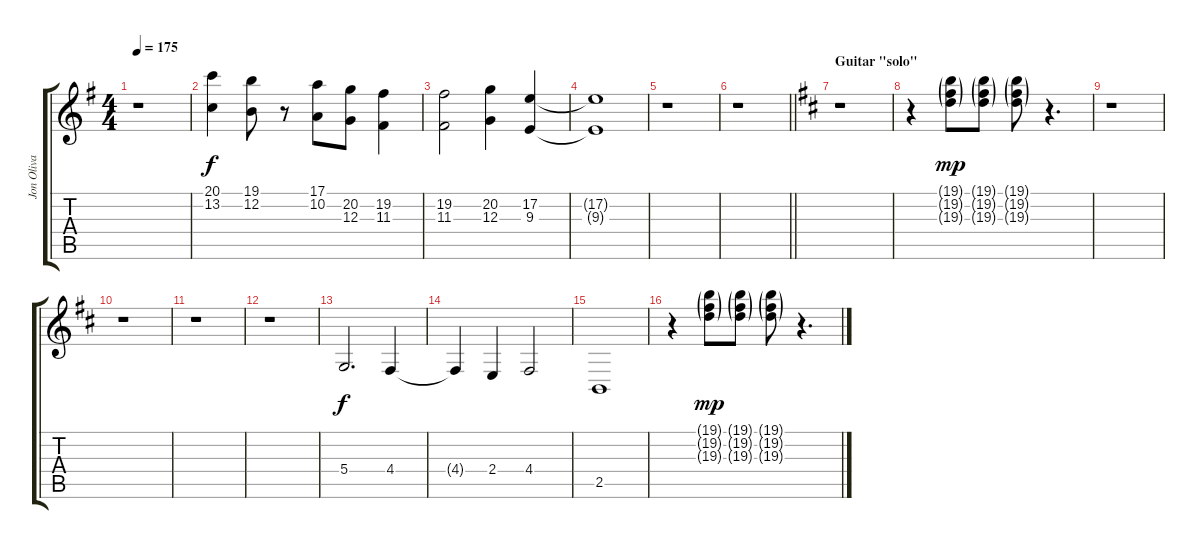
\track ("Jon Oliva kb2" "Jon Oliva ") {instrument stringensemble1}
\staff {score tabs}
\tuning (E4 B3 G3 D3 A2 E2) {hide}
\ts (4 4)
\tempo 175
\clef g2
\ks eminor
r.1{dy f} |
(20.1 13.2).4 (19.1 12.2).8 r.8 (17.1 10.2).8 (20.2 12.3).8 (19.2 11.3).4 |
(19.2 11.3).2 (20.2 12.3).4 (17.2 9.3).4 |
(17.2{t} 9.3{t}).1 |
r.1 |
\barLineRight lightlight
r.1 |
\section ("" "Guitar \"solo\"")
\ks bminor
r.1 |
r.4 (19.1{g} 19.2{g} 19.3{g}).8{dy mp} (19.1{g} 19.2{g} 19.3{g}).8 (19.1{g} 19.2{g} 19.3{g}).8 r.4{d} |
r.1 |
r.1 |
r.1 |
r.1 |
5.4.2{d dy f} 4.4.4 |
4.4{t}.4 2.4.4 4.4.2 |
2.5.1 |
r.4 (19.1{g} 19.2{g} 19.3{g}).8{dy mp} (19.1{g} 19.2{g} 19.3{g}).8 (19.1{g} 19.2{g} 19.3{g}).8 r.4{d}
